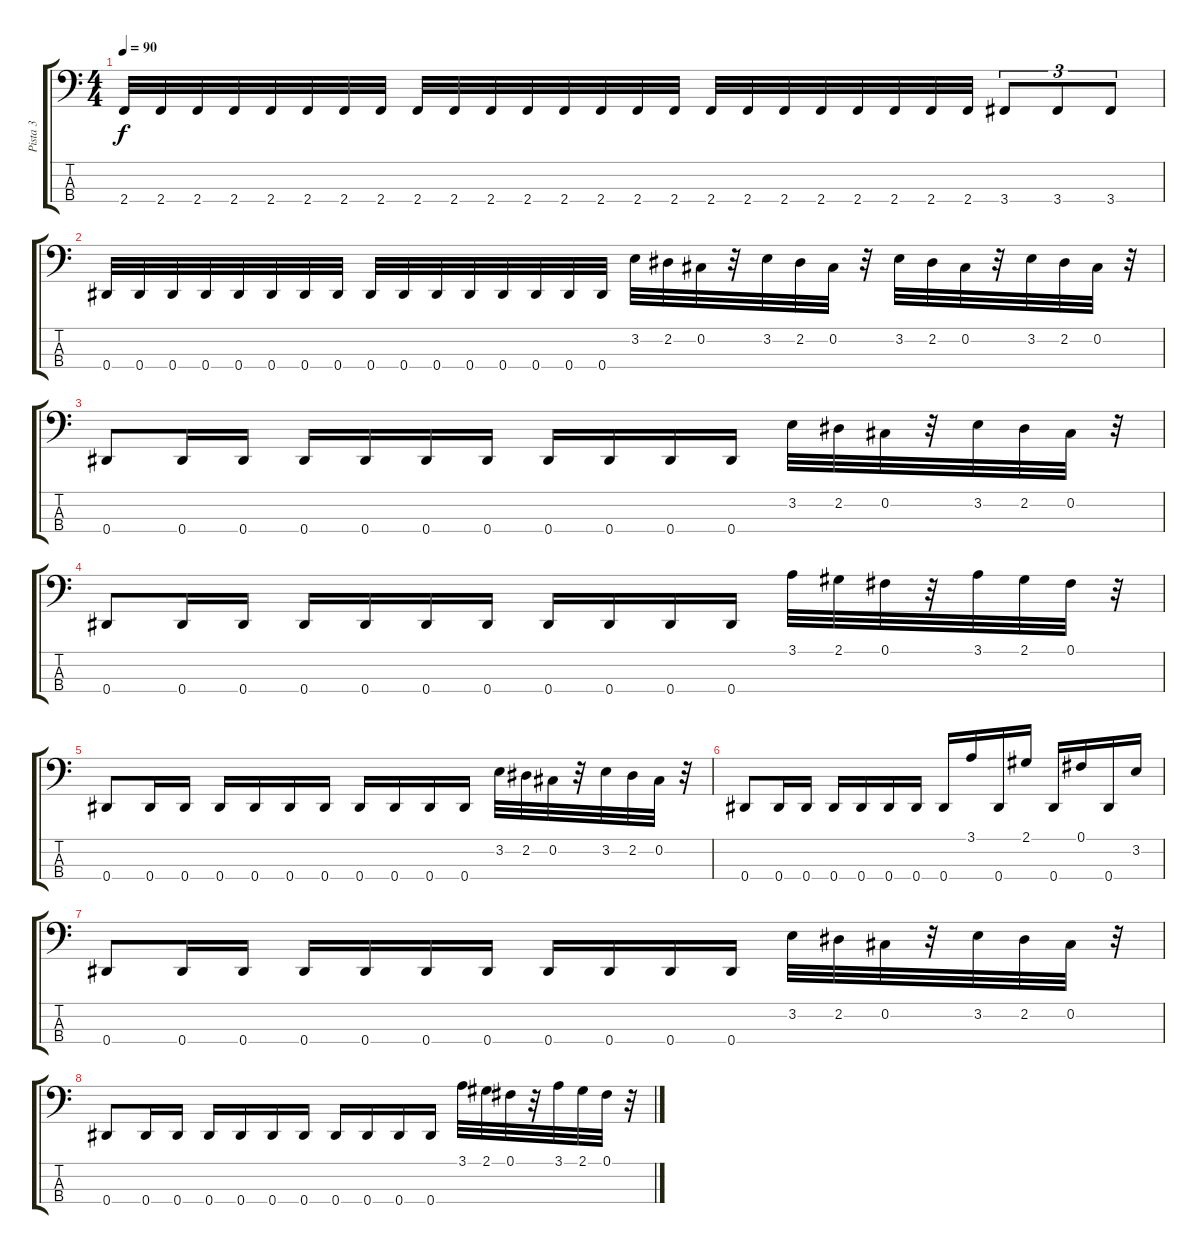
\track ("Pista 3" "Pista 3") {instrument electricbassfinger}
\staff {score tabs}
\tuning (Gb2 Db2 Ab1 Eb1) {hide}
\ts (4 4)
\tempo 90
\clef f4
\ks c
2.4.32{dy f} 2.4.32 2.4.32 2.4.32 2.4.32 2.4.32 2.4.32 2.4.32 2.4.32 2.4.32 2.4.32 2.4.32 2.4.32 2.4.32 2.4.32 2.4.32 2.4.32 2.4.32 2.4.32 2.4.32 2.4.32 2.4.32 2.4.32 2.4.32 3.4.8{tu (3 2)} 3.4.8{tu (3 2)} 3.4.8{tu (3 2)} |
0.4.32 0.4.32 0.4.32 0.4.32 0.4.32 0.4.32 0.4.32 0.4.32 0.4.32 0.4.32 0.4.32 0.4.32 0.4.32 0.4.32 0.4.32 0.4.32 3.2.32 2.2.32 0.2.32 r.32 3.2.32 2.2.32 0.2.32 r.32 3.2.32 2.2.32 0.2.32 r.32 3.2.32 2.2.32 0.2.32 r.32 |
0.4.8 0.4.16 0.4.16 0.4.16 0.4.16 0.4.16 0.4.16 0.4.16 0.4.16 0.4.16 0.4.16 3.2.32 2.2.32 0.2.32 r.32 3.2.32 2.2.32 0.2.32 r.32 |
0.4.8 0.4.16 0.4.16 0.4.16 0.4.16 0.4.16 0.4.16 0.4.16 0.4.16 0.4.16 0.4.16 3.1.32 2.1.32 0.1.32 r.32 3.1.32 2.1.32 0.1.32 r.32 |
0.4.8 0.4.16 0.4.16 0.4.16 0.4.16 0.4.16 0.4.16 0.4.16 0.4.16 0.4.16 0.4.16 3.2.32 2.2.32 0.2.32 r.32 3.2.32 2.2.32 0.2.32 r.32 |
0.4.8 0.4.16 0.4.16 0.4.16 0.4.16 0.4.16 0.4.16 0.4.16 3.1.16 0.4.16 2.1.16 0.4.16 0.1.16 0.4.16 3.2.16 |
0.4.8 0.4.16 0.4.16 0.4.16 0.4.16 0.4.16 0.4.16 0.4.16 0.4.16 0.4.16 0.4.16 3.2.32 2.2.32 0.2.32 r.32 3.2.32 2.2.32 0.2.32 r.32 |
0.4.8 0.4.16 0.4.16 0.4.16 0.4.16 0.4.16 0.4.16 0.4.16 0.4.16 0.4.16 0.4.16 3.1.32 2.1.32 0.1.32 r.32 3.1.32 2.1.32 0.1.32 r.32
